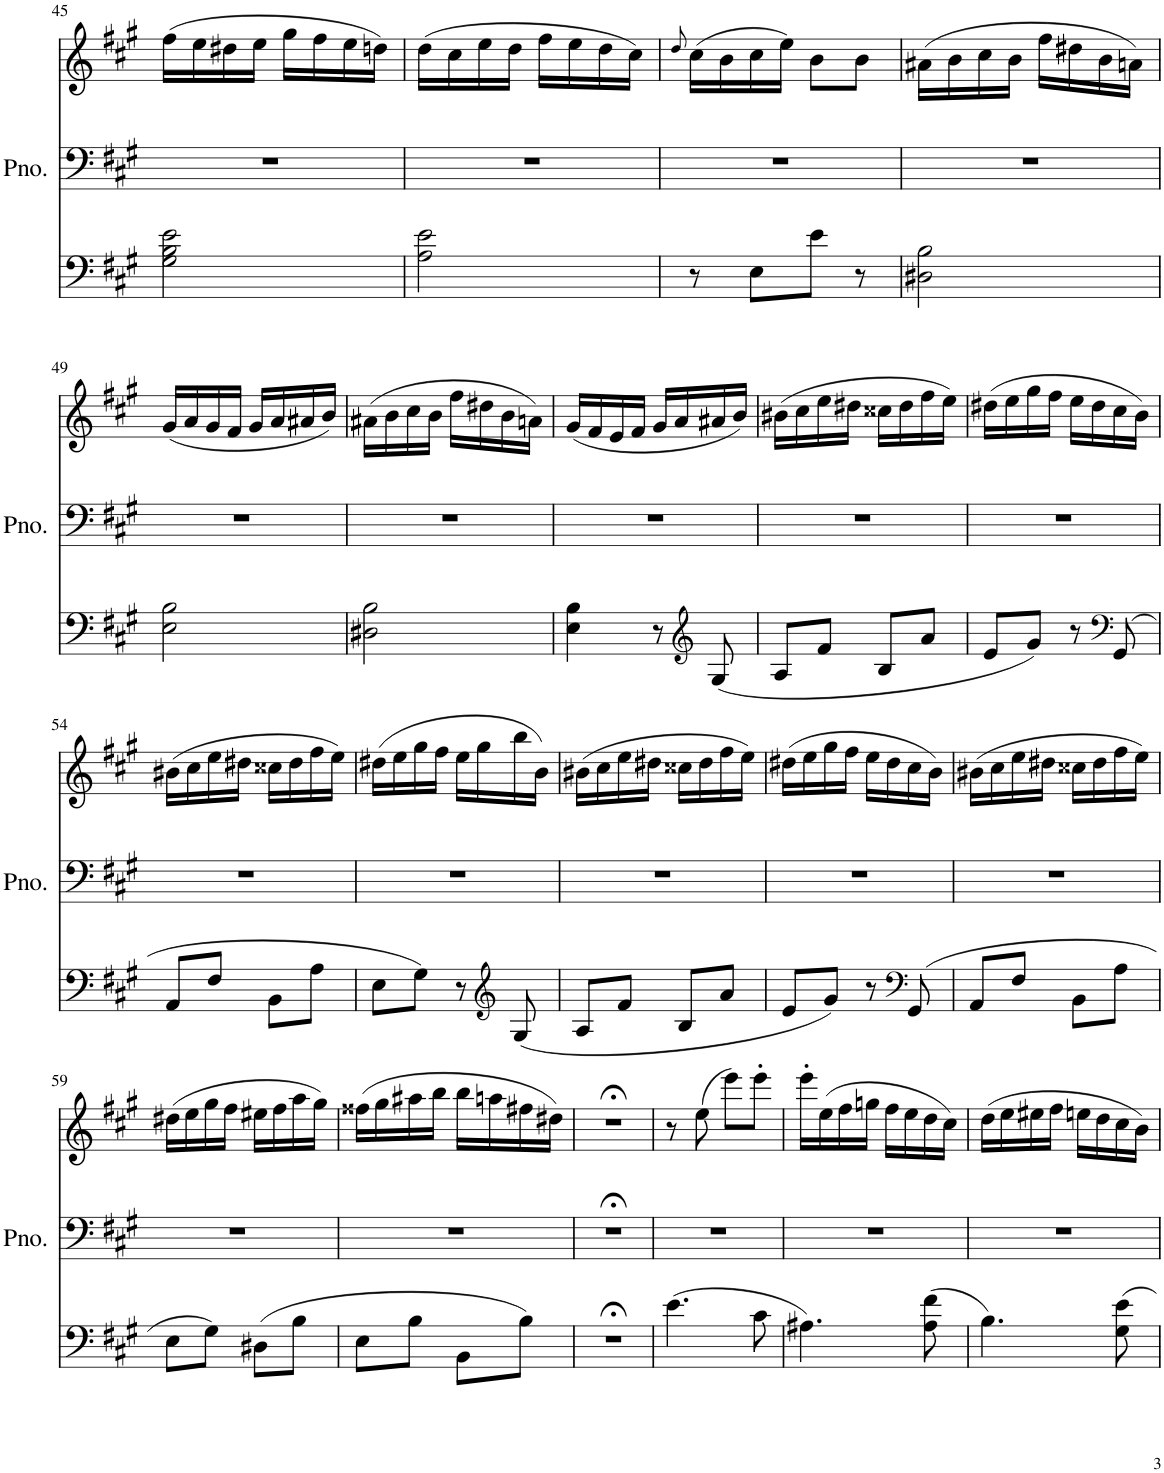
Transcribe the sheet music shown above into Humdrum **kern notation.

**kern	**kern	**kern
*part1	*part1	*part1
*staff3	*staff2	*staff1
*I"Piano	*	*
*I'Pno.	*	*
!!LO:PB:g=z
*clefF4	*clefF4	*clefG2
*k[f#c#g#]	*k[f#c#g#]	*k[f#c#g#]
*M2/4	*M2/4	*M2/4
=45	=45	=45
2G#\ 2B\ 2e\	2r	(16ff#\LL
.	.	16ee\
.	.	16dd#X\
.	.	16ee\JJ
.	.	16gg#\LL
.	.	16ff#\
.	.	16ee\
.	.	16ddn\JJ)
=46	=46	=46
2A\ 2e\	2r	(16dd\LL
.	.	16cc#\
.	.	16ee\
.	.	16dd\JJ
.	.	16ff#\LL
.	.	16ee\
.	.	16dd\
.	.	16cc#\JJ)
=47	=47	=47
.	.	8qdd/
8r	2r	(16cc#\LL
.	.	16b\
8E\L	.	16cc#\
.	.	16ee\JJ)
8e\J	.	8b\L
8r	.	8b\J
=48	=48	=48
2D#X\ 2B\	2r	(16a#X\LL
.	.	16b\
.	.	16cc#\
.	.	16b\JJ
.	.	16ff#\LL
.	.	16dd#X\
.	.	16b\
.	.	16an\JJ)
!!LO:LB:g=z
=49	=49	=49
2E\ 2B\	2r	(16g#/LL
.	.	16a/
.	.	16g#/
.	.	16f#/JJ
.	.	16g#/LL
.	.	16a/
.	.	16a#X/
.	.	16b/JJ)
=50	=50	=50
2D#X\ 2B\	2r	(16a#X\LL
.	.	16b\
.	.	16cc#\
.	.	16b\JJ
.	.	16ff#\LL
.	.	16dd#X\
.	.	16b\
.	.	16an\JJ)
=51	=51	=51
4E\ 4B\	2r	(16g#/LL
.	.	16f#/
.	.	16e/
.	.	16f#/JJ
8r	.	16g#/LL
.	.	16a/
*clefG2	*	*
8G#/	.	16a#X/
.	.	16b/JJ)
=52	=52	=52
8A/L	2r	(16b#X\LL
.	.	16cc#\
8f#/J	.	16ee\
.	.	16dd#X\JJ
8B/L	.	16cc##X\LL
.	.	16dd#\
8a/J	.	16ff#\
.	.	16ee\JJ)
=53	=53	=53
8e/L	2r	(16dd#X\LL
.	.	16ee\
8g#/J	.	16gg#\
.	.	16ff#\JJ
8r	.	16ee\LL
.	.	16dd#\
*clefF4	*	*
8GG#/	.	16cc#\
.	.	16b\JJ)
!!LO:LB:g=z
=54	=54	=54
8AA/L	2r	(16b#X\LL
.	.	16cc#\
8F#/J	.	16ee\
.	.	16dd#X\JJ
8BB\L	.	16cc##X\LL
.	.	16dd#\
8A\J	.	16ff#\
.	.	16ee\JJ)
=55	=55	=55
8E\L	2r	(16dd#X\LL
.	.	16ee\
8G#\J	.	16gg#\
.	.	16ff#\JJ
8r	.	16ee\LL
.	.	16gg#\
*clefG2	*	*
8G#/	.	16bb\
.	.	16b\JJ)
=56	=56	=56
8A/L	2r	(16b#X\LL
.	.	16cc#\
8f#/J	.	16ee\
.	.	16dd#X\JJ
8B/L	.	16cc##X\LL
.	.	16dd#\
8a/J	.	16ff#\
.	.	16ee\JJ)
=57	=57	=57
8e/L	2r	(16dd#X\LL
.	.	16ee\
8g#/J	.	16gg#\
.	.	16ff#\JJ
8r	.	16ee\LL
.	.	16dd#\
*clefF4	*	*
8GG#/	.	16cc#\
.	.	16b\JJ)
=58	=58	=58
8AA/L	2r	(16b#X\LL
.	.	16cc#\
8F#/J	.	16ee\
.	.	16dd#X\JJ
8BB\L	.	16cc##X\LL
.	.	16dd#\
8A\J	.	16ff#\
.	.	16ee\JJ)
!!LO:LB:g=z
=59	=59	=59
8E\L	2r	(16dd#X\LL
.	.	16ee\
8G#\J	.	16gg#\
.	.	16ff#\JJ
8D#X\L	.	16ee#X\LL
.	.	16ff#\
8B\J	.	16aa\
.	.	16gg#\JJ)
=60	=60	=60
8E\L	2r	(16ff##X\LL
.	.	16gg#\
8B\J	.	16aa#X\
.	.	16bb\JJ
8BB\L	.	16bb\LL
.	.	16aan\
8B\J	.	16ff#X\
.	.	16dd#X\JJ)
=61	=61	=61
2r;<	2r;<	2r;<
=62	=62	=62
4.e\	2r	8r
.	.	(8ee\
.	.	8eee\L)
8c#\	.	8eee'\J
=63	=63	=63
4.A#X\	2r	16eee'\LL
.	.	(16ee\
.	.	16ff#\
.	.	16ggn\JJ
.	.	16ff#\LL
.	.	16ee\
8A#\ 8f#\	.	16dd\
.	.	16cc#\JJ)
=64	=64	=64
4.B\	2r	(16dd\LL
.	.	16ee\
.	.	16ee#X\
.	.	16ff#\JJ
.	.	16een\LL
.	.	16dd\
8G#\ 8e\	.	16cc#\
.	.	16b\JJ)
=	=	=
*-	*-	*-
